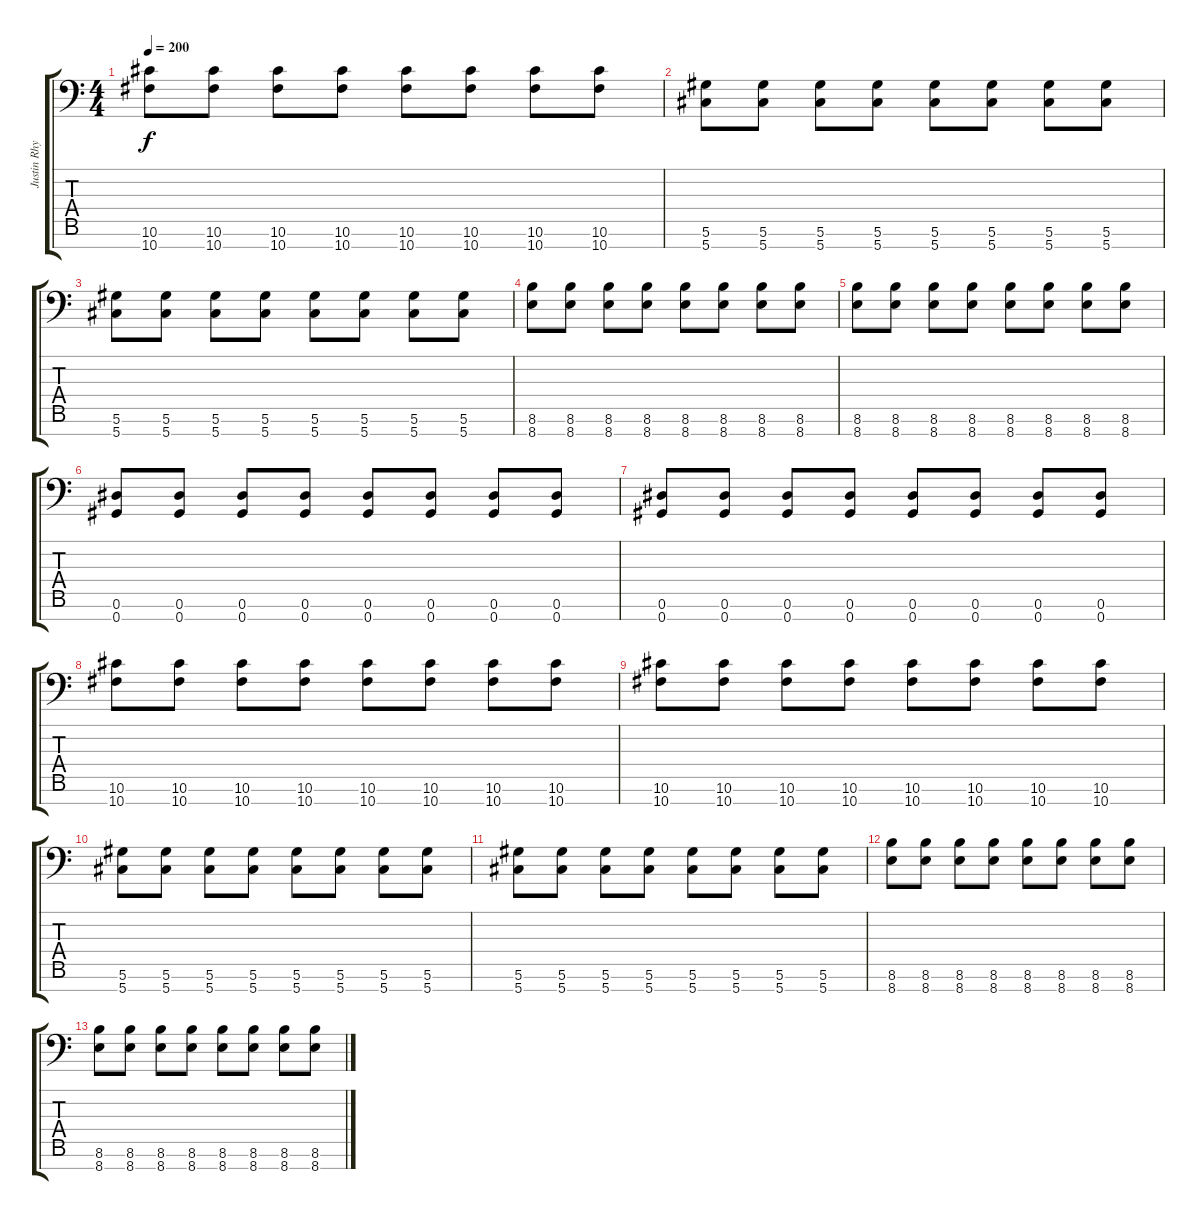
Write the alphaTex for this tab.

\track ("Justin Rhythm" "Justin Rhy") {instrument distortionguitar}
\staff {score tabs}
\tuning (Eb4 Bb3 Gb3 Db3 Ab2 Eb2 Ab1) {hide}
\ts (4 4)
\tempo 200
\clef f4
\ks c
(10.6 10.7).8{dy f} (10.6 10.7).8 (10.6 10.7).8 (10.6 10.7).8 (10.6 10.7).8 (10.6 10.7).8 (10.6 10.7).8 (10.6 10.7).8 |
(5.6 5.7).8 (5.6 5.7).8 (5.6 5.7).8 (5.6 5.7).8 (5.6 5.7).8 (5.6 5.7).8 (5.6 5.7).8 (5.6 5.7).8 |
(5.6 5.7).8 (5.6 5.7).8 (5.6 5.7).8 (5.6 5.7).8 (5.6 5.7).8 (5.6 5.7).8 (5.6 5.7).8 (5.6 5.7).8 |
(8.6 8.7).8 (8.6 8.7).8 (8.6 8.7).8 (8.6 8.7).8 (8.6 8.7).8 (8.6 8.7).8 (8.6 8.7).8 (8.6 8.7).8 |
(8.6 8.7).8 (8.6 8.7).8 (8.6 8.7).8 (8.6 8.7).8 (8.6 8.7).8 (8.6 8.7).8 (8.6 8.7).8 (8.6 8.7).8 |
(0.6 0.7).8 (0.6 0.7).8 (0.6 0.7).8 (0.6 0.7).8 (0.6 0.7).8 (0.6 0.7).8 (0.6 0.7).8 (0.6 0.7).8 |
(0.6 0.7).8 (0.6 0.7).8 (0.6 0.7).8 (0.6 0.7).8 (0.6 0.7).8 (0.6 0.7).8 (0.6 0.7).8 (0.6 0.7).8 |
(10.6 10.7).8 (10.6 10.7).8 (10.6 10.7).8 (10.6 10.7).8 (10.6 10.7).8 (10.6 10.7).8 (10.6 10.7).8 (10.6 10.7).8 |
(10.6 10.7).8 (10.6 10.7).8 (10.6 10.7).8 (10.6 10.7).8 (10.6 10.7).8 (10.6 10.7).8 (10.6 10.7).8 (10.6 10.7).8 |
(5.6 5.7).8 (5.6 5.7).8 (5.6 5.7).8 (5.6 5.7).8 (5.6 5.7).8 (5.6 5.7).8 (5.6 5.7).8 (5.6 5.7).8 |
(5.6 5.7).8 (5.6 5.7).8 (5.6 5.7).8 (5.6 5.7).8 (5.6 5.7).8 (5.6 5.7).8 (5.6 5.7).8 (5.6 5.7).8 |
(8.6 8.7).8 (8.6 8.7).8 (8.6 8.7).8 (8.6 8.7).8 (8.6 8.7).8 (8.6 8.7).8 (8.6 8.7).8 (8.6 8.7).8 |
(8.6 8.7).8 (8.6 8.7).8 (8.6 8.7).8 (8.6 8.7).8 (8.6 8.7).8 (8.6 8.7).8 (8.6 8.7).8 (8.6 8.7).8
